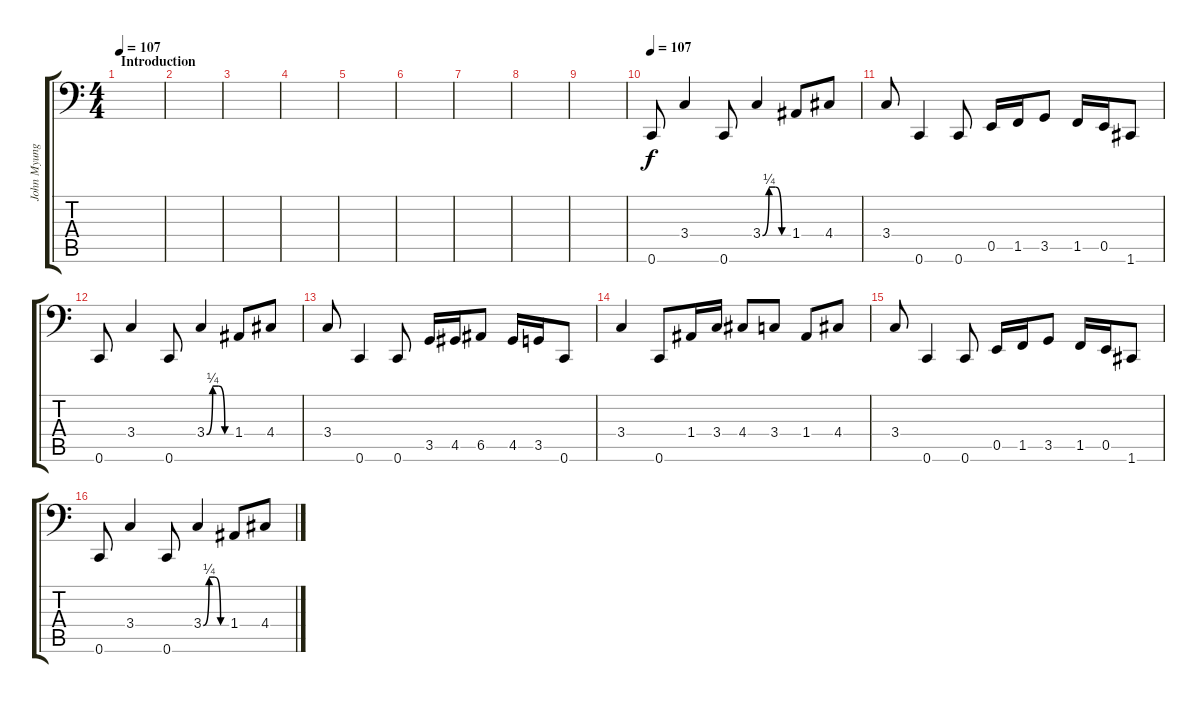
\track ("John Myung" "John Myung") {instrument electricbassfinger}
\staff {score tabs}
\tuning (C3 G2 D2 A1 E1 C1) {hide}
\ts (4 4)
\section ("" "Introduction")
\tempo 107
\tempo 75
\tempo 107
\clef f4
\ks c
|
|
|
|
|
|
|
|
|
\tempo 107
0.6.8 3.4.4 0.6.8 3.4{be (custom 0 0 15 1 30 1 45 0 60 0)}.4 1.4.8 4.4.8 |
3.4.8 0.6.4 0.6.8 0.5.16 1.5.16 3.5.8 1.5.16 0.5.16 1.6.8 |
0.6.8 3.4.4 0.6.8 3.4{be (custom 0 0 15 1 30 1 45 0 60 0)}.4 1.4.8 4.4.8 |
3.4.8 0.6.4 0.6.8 3.5.16 4.5.16 6.5.8 4.5.16 3.5.16 0.6.8 |
3.4.4 0.6.8 1.4.16 3.4.16 4.4.8 3.4.8 1.4.8 4.4.8 |
3.4.8 0.6.4 0.6.8 0.5.16 1.5.16 3.5.8 1.5.16 0.5.16 1.6.8 |
0.6.8 3.4.4 0.6.8 3.4{be (custom 0 0 15 1 30 1 45 0 60 0)}.4 1.4.8 4.4.8
